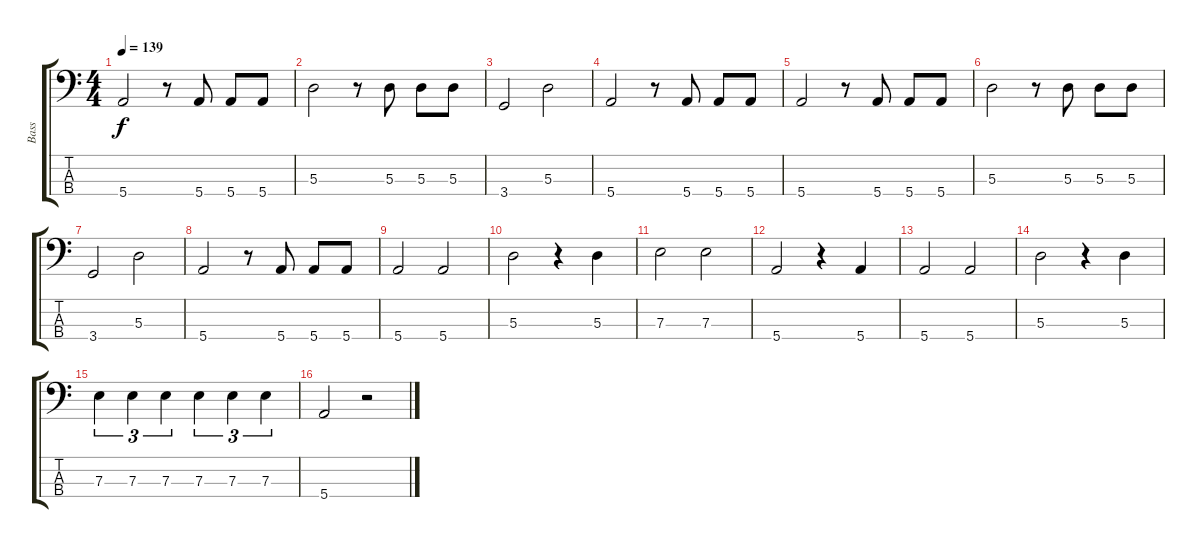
\track ("Bass" "Bass") {instrument electricbasspick}
\staff {score tabs}
\tuning (G2 D2 A1 E1) {hide}
\ts (4 4)
\tempo 139
\clef f4
\ks c
5.4.2{dy f} r.8 5.4.8 5.4.8 5.4.8 |
5.3.2 r.8 5.3.8 5.3.8 5.3.8 |
3.4.2 5.3.2 |
5.4.2 r.8 5.4.8 5.4.8 5.4.8 |
5.4.2 r.8 5.4.8 5.4.8 5.4.8 |
5.3.2 r.8 5.3.8 5.3.8 5.3.8 |
3.4.2 5.3.2 |
5.4.2 r.8 5.4.8 5.4.8 5.4.8 |
5.4.2 5.4.2 |
5.3.2 r.4 5.3.4 |
7.3.2 7.3.2 |
5.4.2 r.4 5.4.4 |
5.4.2 5.4.2 |
5.3.2 r.4 5.3.4 |
7.3.4{tu (3 2)} 7.3.4{tu (3 2)} 7.3.4{tu (3 2)} 7.3.4{tu (3 2)} 7.3.4{tu (3 2)} 7.3.4{tu (3 2)} |
5.4.2 r.2
